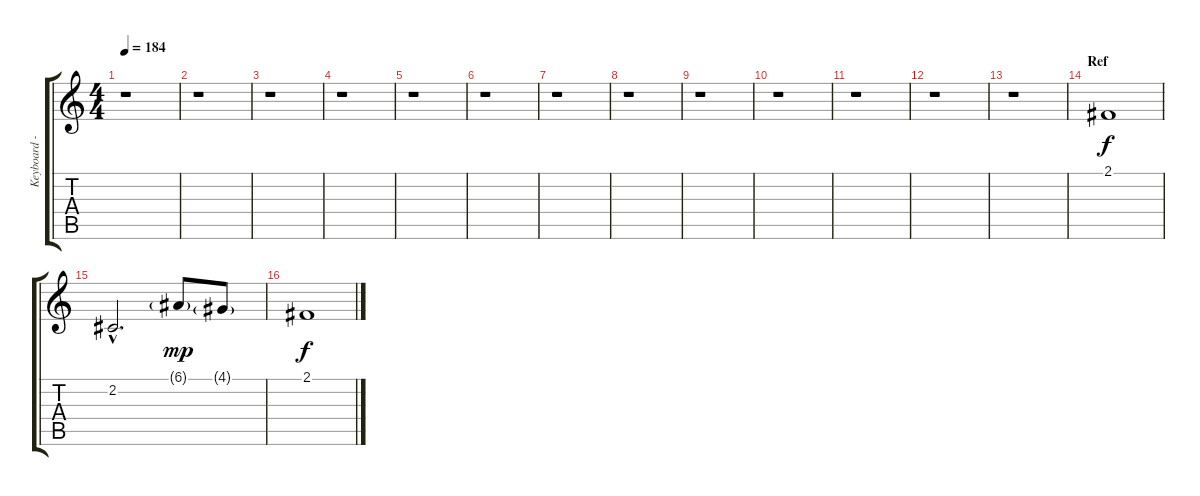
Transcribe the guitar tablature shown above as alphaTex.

\track ("Keyboard - right hand" "Keyboard -") {instrument brightacousticpiano}
\staff {score tabs}
\tuning (E4 B3 G3 D3 A2 E2) {hide}
\ts (4 4)
\tempo 184
\clef g2
\ks c
r.1{dy f} |
r.1 |
r.1 |
r.1 |
r.1 |
r.1 |
r.1 |
r.1 |
r.1 |
r.1 |
r.1 |
r.1 |
r.1 |
\section ("" "Ref")
2.1.1 |
2.2{hac}.2{d} 6.1{g}.8{dy mp} 4.1{g}.8 |
2.1.1{dy f}
